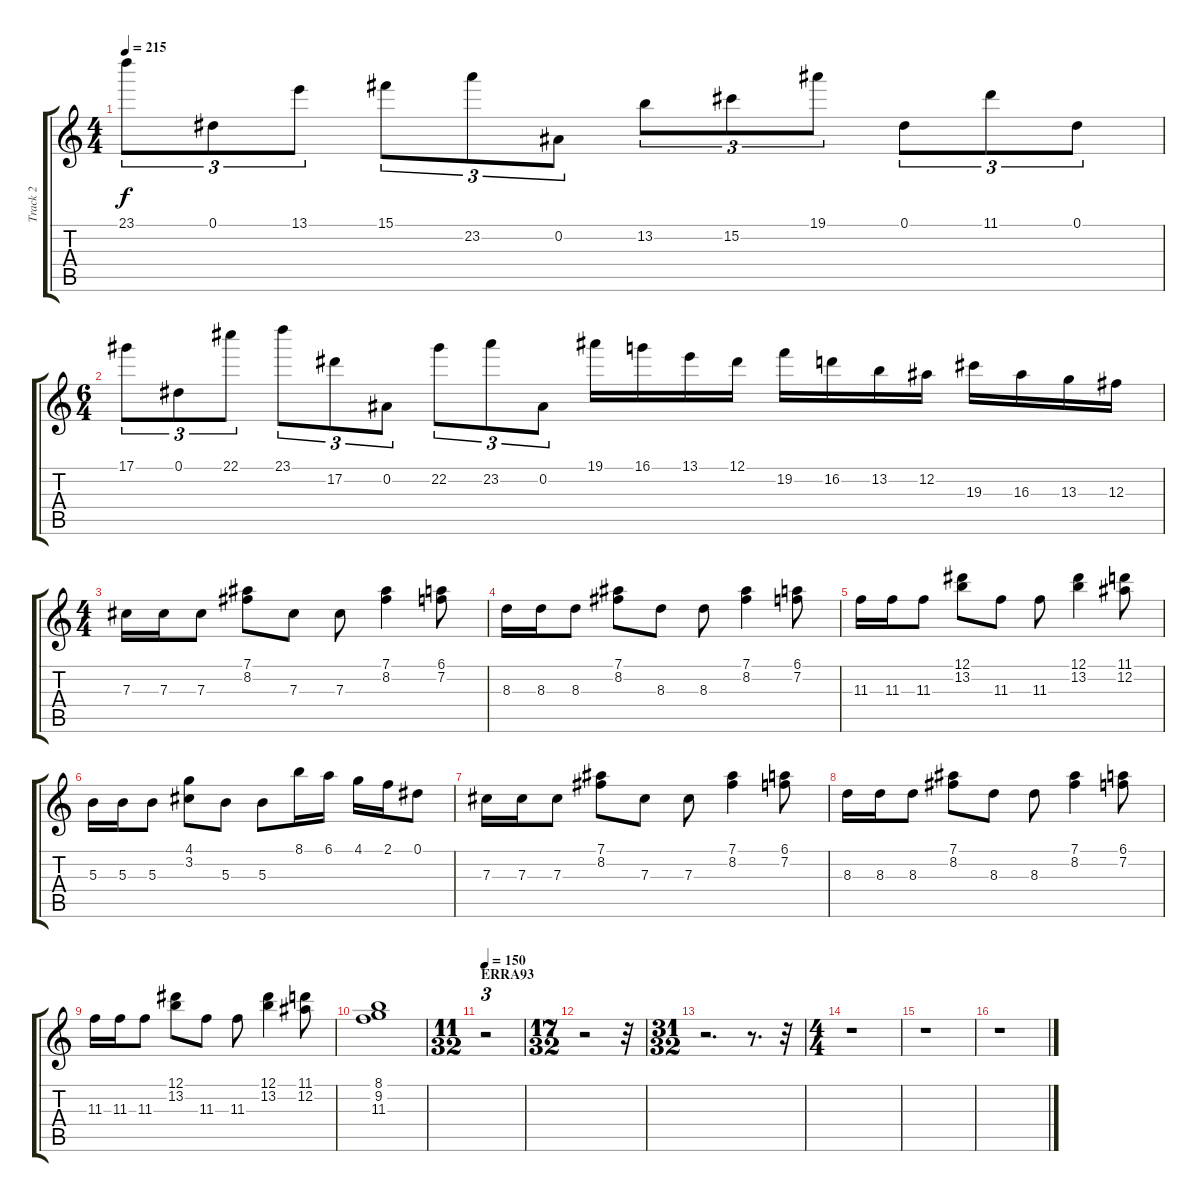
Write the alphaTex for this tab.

\track ("Track 2" "Track 2") {instrument distortionguitar}
\staff {score tabs}
\tuning (Eb4 Bb3 Gb3 Db3 Ab2 Db2) {hide}
\ts (4 4)
\tempo 215
\clef g2
\ks c
23.1.8{tu (3 2) dy f} 0.1.8{tu (3 2)} 13.1.8{tu (3 2)} 15.1.8{tu (3 2)} 23.2.8{tu (3 2)} 0.2.8{tu (3 2)} 13.2.8{tu (3 2)} 15.2.8{tu (3 2)} 19.1.8{tu (3 2)} 0.1.8{tu (3 2)} 11.1.8{tu (3 2)} 0.1.8{tu (3 2)} |
\ts (6 4)
17.1.8{tu (3 2)} 0.1.8{tu (3 2)} 22.1.8{tu (3 2)} 23.1.8{tu (3 2)} 17.2.8{tu (3 2)} 0.2.8{tu (3 2)} 22.2.8{tu (3 2)} 23.2.8{tu (3 2)} 0.2.8{tu (3 2)} 19.1.16 16.1.16 13.1.16 12.1.16 19.2.16 16.2.16 13.2.16 12.2.16 19.3.16 16.3.16 13.3.16 12.3.16 |
\ts (4 4)
7.3.16 7.3.16 7.3.8 (7.1 8.2).8 7.3.8 7.3.8 (7.1 8.2).4 (6.1 7.2).8 |
8.3.16 8.3.16 8.3.8 (7.1 8.2).8 8.3.8 8.3.8 (7.1 8.2).4 (6.1 7.2).8 |
11.3.16 11.3.16 11.3.8 (12.1 13.2).8 11.3.8 11.3.8 (12.1 13.2).4 (11.1 12.2).8 |
5.3.16 5.3.16 5.3.8 (4.1 3.2).8 5.3.8 5.3.8 8.1.16 6.1.16 4.1.16 2.1.16 0.1.8 |
7.3.16 7.3.16 7.3.8 (7.1 8.2).8 7.3.8 7.3.8 (7.1 8.2).4 (6.1 7.2).8 |
8.3.16 8.3.16 8.3.8 (7.1 8.2).8 8.3.8 8.3.8 (7.1 8.2).4 (6.1 7.2).8 |
11.3.16 11.3.16 11.3.8 (12.1 13.2).8 11.3.8 11.3.8 (12.1 13.2).4 (11.1 12.2).8 |
(8.1 9.2 11.3).1 |
\ts (11 32)
\section ("" "ERRA93")
\tempo 150
r.2{tu (3 2)} |
\ts (17 32)
r.2 r.32 |
\ts (31 32)
r.2{d} r.8{d} r.32 |
\ts (4 4)
r.1 |
r.1 |
r.1
